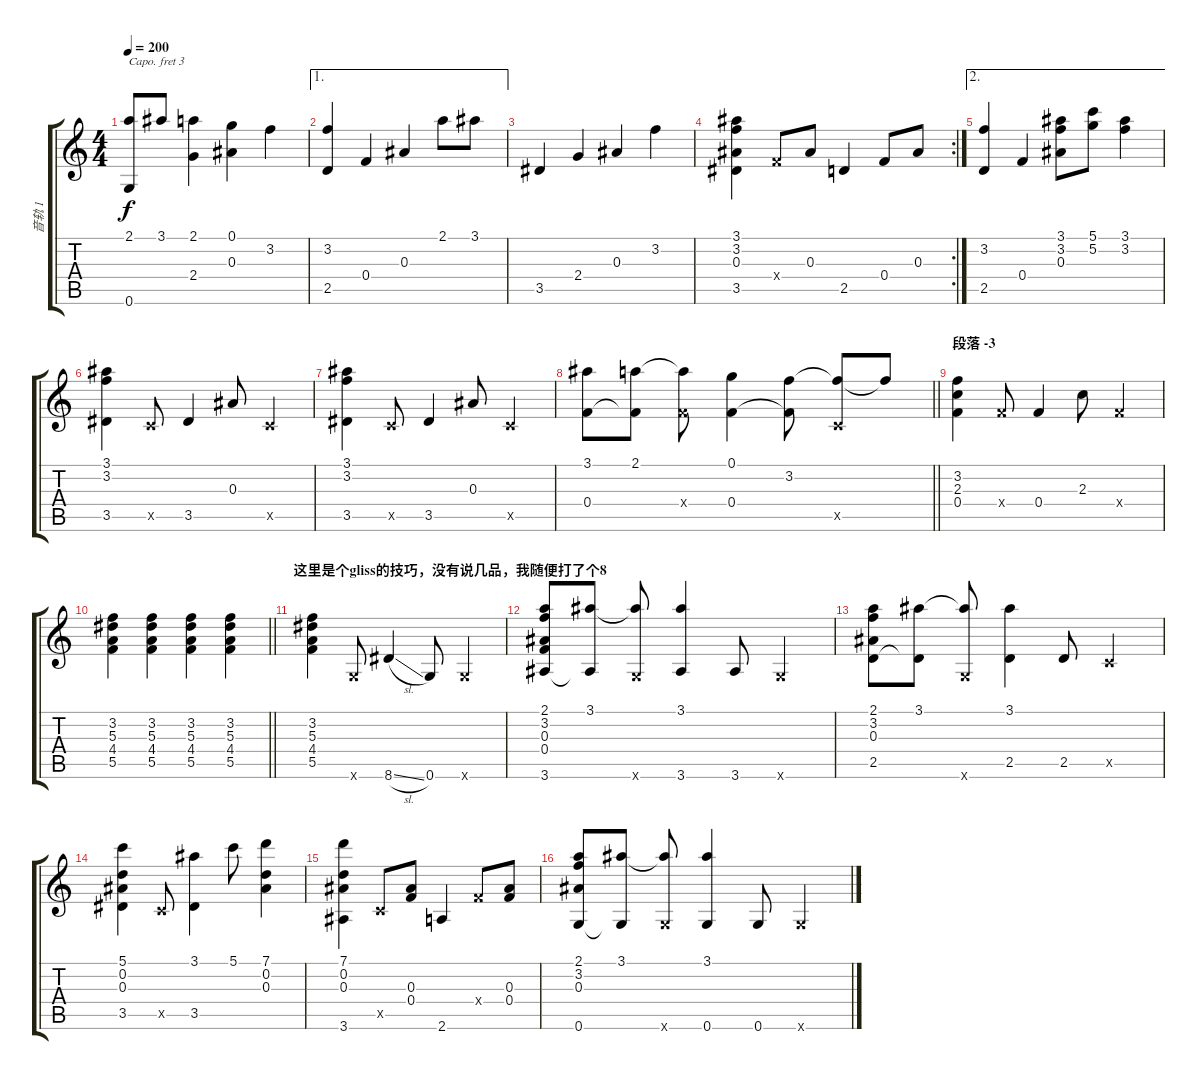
\track ("音轨 1" "音轨 1") {instrument acousticguitarsteel}
\staff {score tabs}
\capo 3
\tuning (E4 B3 G3 D3 A2 E2) {hide}
\ts (4 4)
\tempo 200
\clef g2
\ks c
(2.1 0.6).8{dy f} 3.1.8 (2.1 2.4).4 (0.1 0.3).4 3.2.4 |
\ae 1
(3.2 2.5).4 0.4.4 0.3.4 2.1.8 3.1.8 |
3.5.4 2.4.4 0.3.4 3.2.4 |
\rc 2
(3.1 3.2 0.3 3.5).4 0.4{x}.8 0.3.8 2.5.4 0.4.8 0.3.8 |
\ae 2
(3.2 2.5).4 0.4.4 (3.1 3.2 0.3).8 (5.1 5.2).8 (3.1 3.2).4 |
(3.1 3.2 3.5).4 0.5{x}.8 3.5.4 0.3.8 0.5{x}.4 |
(3.1 3.2 3.5).4 0.5{x}.8 3.5.4 0.3.8 0.5{x}.4 |
\barLineRight lightlight
(3.1 0.4).8 (2.1 0.4{t}).8 (2.1{t} 0.4{x}).8 (0.1 0.4).4 (3.2 0.4{t}).8 (3.2{t} 0.5{x}).8 3.2{t}.8 |
\section ("" "段落 -3")
(3.2 2.3 0.4).4 0.4{x}.8 0.4.4 2.3.8 0.4{x}.4 |
\barLineRight lightlight
(3.2 5.3 4.4 5.5).4 (3.2 5.3 4.4 5.5).4 (3.2 5.3 4.4 5.5).4 (3.2 5.3 4.4 5.5).4 |
\section ("" "这里是个gliss的技巧，没有说几品，我随便打了个8")
(3.2 5.3 4.4 5.5).4 0.6{x}.8 8.6{sl}.4 0.6.8 0.6{x}.4 |
(2.1 3.2 0.3 0.4 3.6).8 (3.1 3.6{t}).8 (3.1{t} 0.6{x}).8 (3.1 3.6).4 3.6.8 0.6{x}.4 |
(2.1 3.2 0.3 2.5).8 (3.1 2.5{t}).8 (3.1{t} 0.6{x}).8 (3.1 2.5).4 2.5.8 0.5{x}.4 |
(5.1 0.2 0.3 3.5).4 0.5{x}.8 (3.1 3.5).4 5.1.8 (7.1 0.2 0.3).4 |
(7.1 0.2 0.3 3.6).4 0.5{x}.8 (0.3 0.4).8 2.6.4 0.4{x}.8 (0.3 0.4).8 |
(2.1 3.2 0.3 0.6).8 (3.1 0.6{t}).8 (3.1{t} 0.6{x}).8 (3.1 0.6).4 0.6.8 0.6{x}.4
